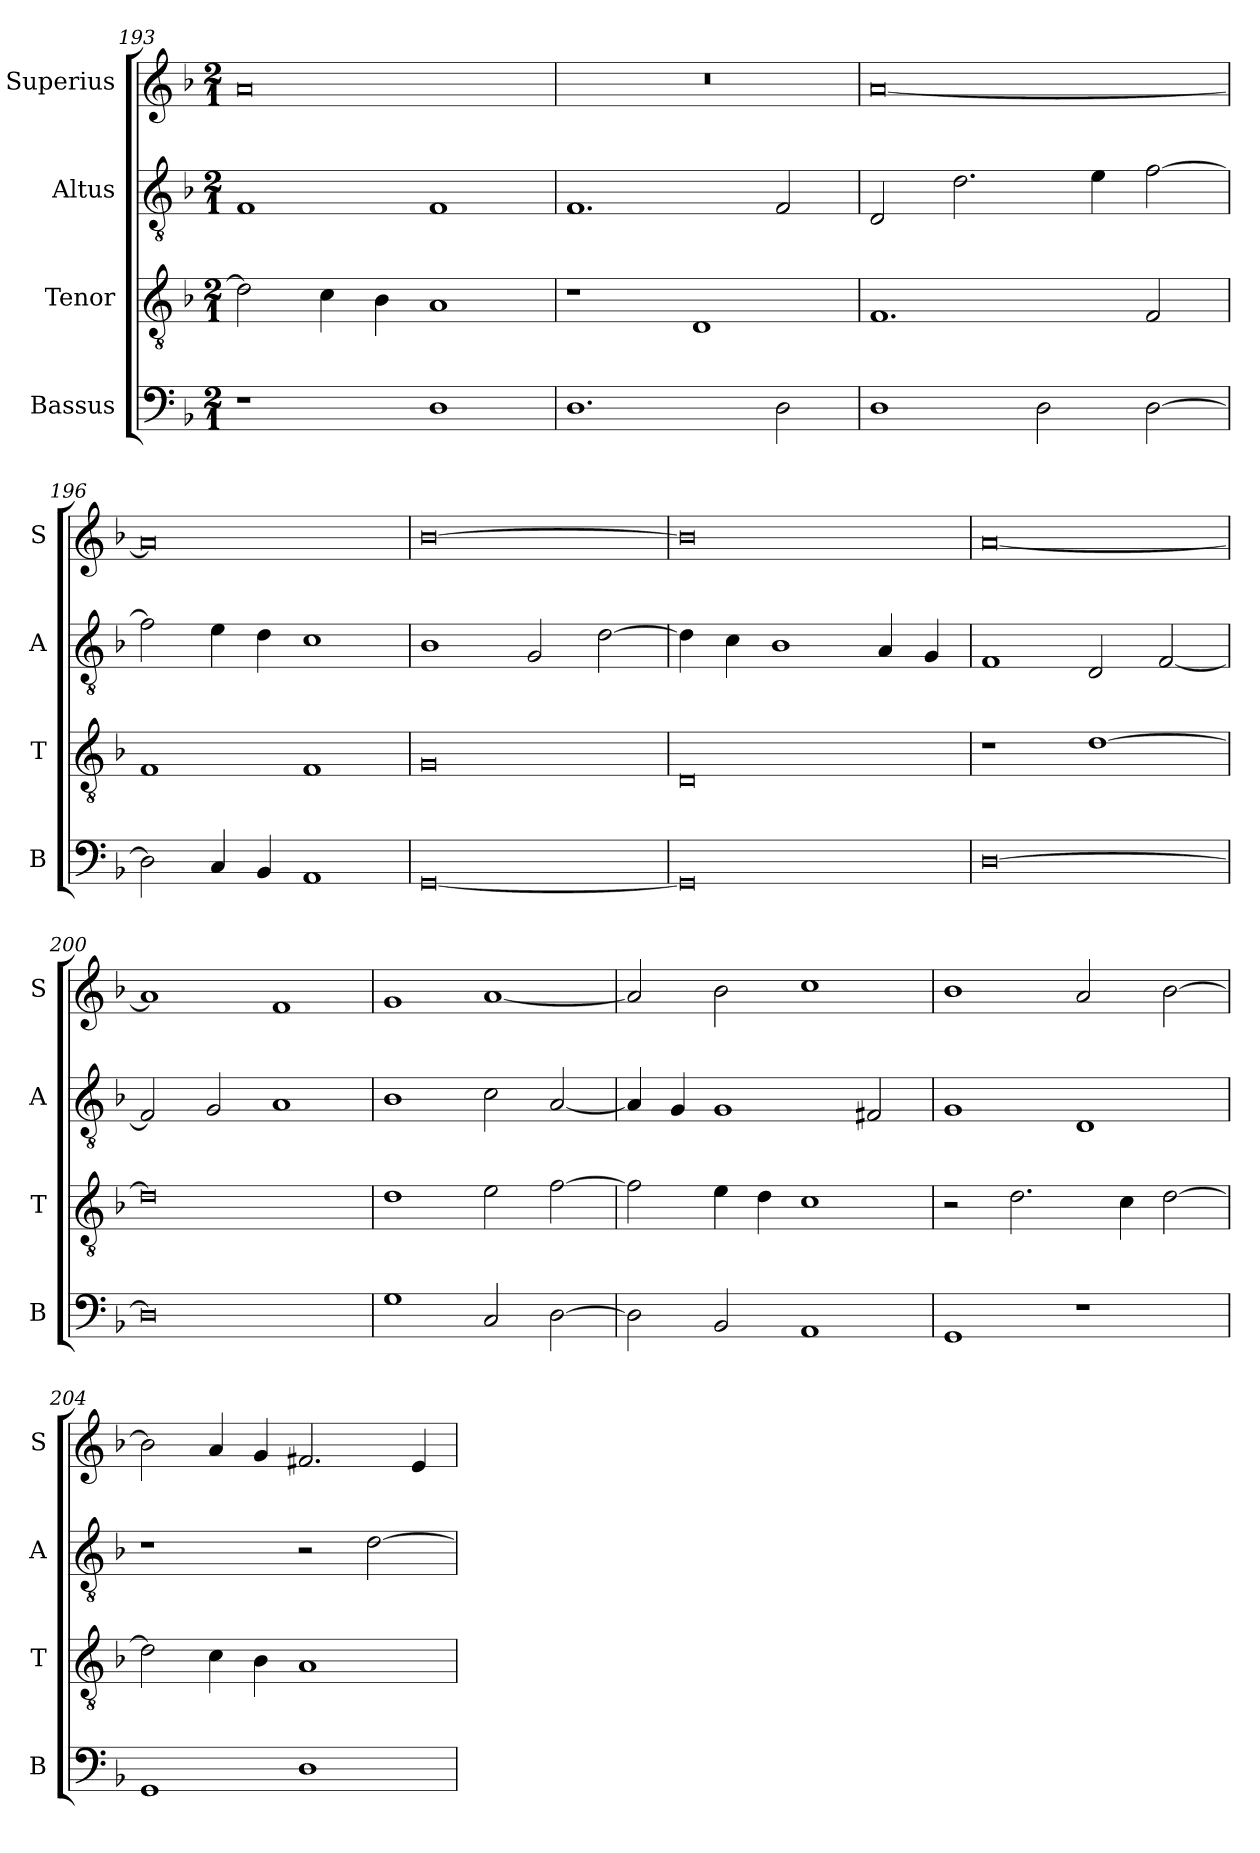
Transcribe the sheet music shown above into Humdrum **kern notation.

**kern	**kern	**kern	**kern
*part4	*part3	*part2	*part1
*staff4	*staff3	*staff2	*staff1
*I"Bassus	*I"Tenor	*I"Altus	*I"Superius
*I'B	*I'T	*I'A	*I'S
*clefF4	*clefGv2	*clefGv2	*clefG2
*k[b-]	*k[b-]	*k[b-]	*k[b-]
*M2/1	*M2/1	*M2/1	*M2/1
=193	=193	=193	=193
1r	2d\]	1F	0a
.	4c\	.	.
.	4B-\	.	.
1D	1A	1F	.
=194	=194	=194	=194
1.D	1r	1.F	0r
.	1D	.	.
2D\	.	2F/	.
=195	=195	=195	=195
1D	1.F	2D/	[0a
.	.	2.d\	.
2D\	.	.	.
.	.	4e\	.
[2D\	2F/	[2f\	.
=196	=196	=196	=196
2D\]	1F	2f\]	0a]
4C/	.	4e\	.
4BB-/	.	4d\	.
1AA	1F	1c	.
=197	=197	=197	=197
[0GG	0G	1B-	[0b-
.	.	2G/	.
.	.	[2d\	.
=198	=198	=198	=198
0GG]	0D	4d\]	0b-]
.	.	4c\	.
.	.	1B-	.
.	.	4A/	.
.	.	4G/	.
=199	=199	=199	=199
[0D	1r	1F	[0a
.	[1d	2D/	.
.	.	[2F/	.
=200	=200	=200	=200
0D]	0d]	2F/]	1a]
.	.	2G/	.
.	.	1A	1f
=201	=201	=201	=201
1G	1d	1B-	1g
2C/	2e\	2c\	[1a
[2D\	[2f\	[2A/	.
=202	=202	=202	=202
2D\]	2f\]	4A/]	2a/]
.	.	4G/	.
2BB-/	4e\	1G	2b-\
.	4d\	.	.
1AA	1c	.	1cc
.	.	2F#X/	.
=203	=203	=203	=203
1GG	2r	1G	1b-
.	2.d\	.	.
1r	.	1D	2a/
.	4c\	.	.
.	[2d\	.	[2b-\
=204	=204	=204	=204
1GG	2d\]	1r	2b-\]
.	4c\	.	4a/
.	4B-\	.	4g/
1D	1A	2r	2.f#X/
.	.	[2d\	.
.	.	.	4e/
=	=	=	=
*-	*-	*-	*-
